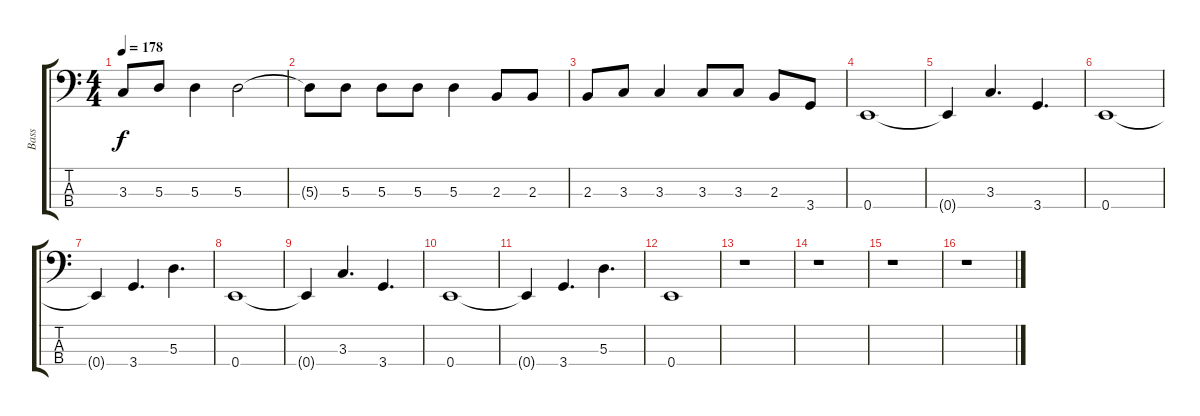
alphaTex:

\track ("Bass" "Bass") {mute instrument electricbassfinger}
\staff {score tabs}
\tuning (G2 D2 A1 E1) {hide}
\ts (4 4)
\tempo 178
\clef f4
\ks c
3.3.8{dy f} 5.3.8 5.3.4 5.3.2 |
5.3{t}.8 5.3.8 5.3.8 5.3.8 5.3.4 2.3.8 2.3.8 |
2.3.8 3.3.8 3.3.4 3.3.8 3.3.8 2.3.8 3.4.8 |
0.4.1 |
0.4{t}.4 3.3.4{d} 3.4.4{d} |
0.4.1 |
0.4{t}.4 3.4.4{d} 5.3.4{d} |
0.4.1 |
0.4{t}.4 3.3.4{d} 3.4.4{d} |
0.4.1 |
0.4{t}.4 3.4.4{d} 5.3.4{d} |
0.4.1 |
r.1 |
r.1 |
r.1 |
r.1
